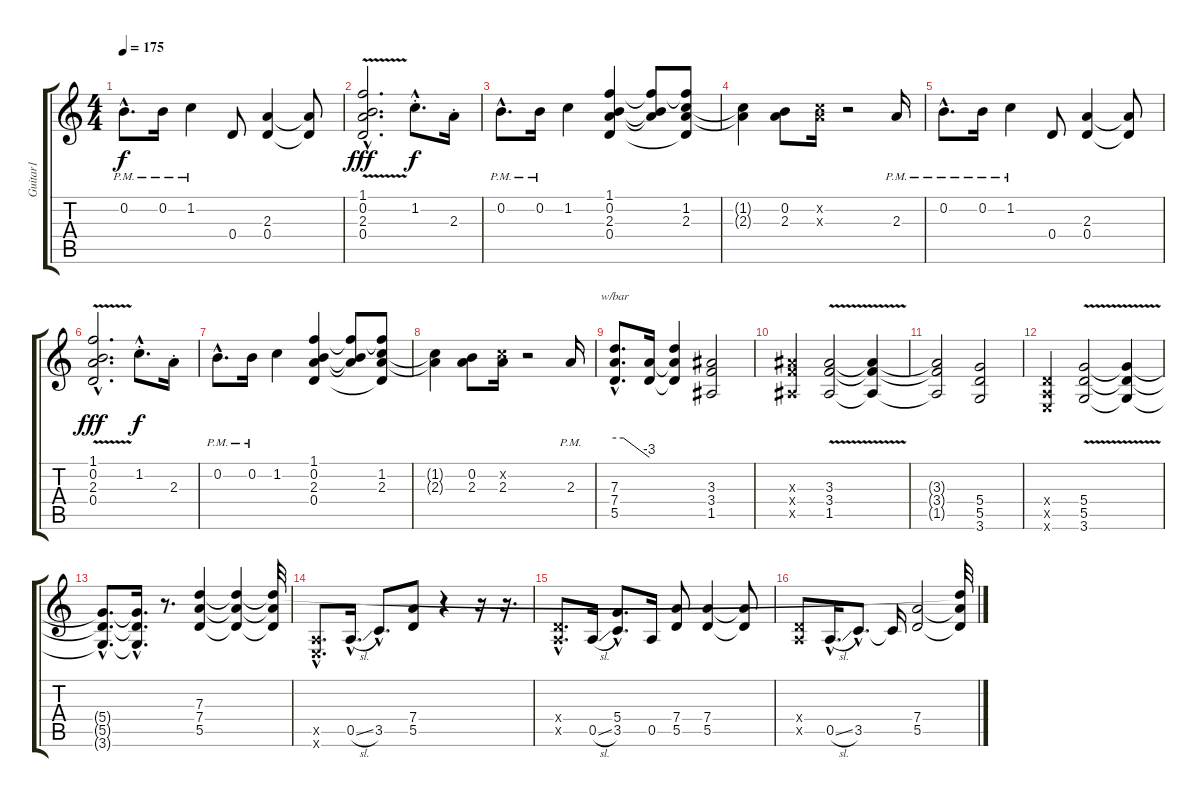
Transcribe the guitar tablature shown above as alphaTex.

\track ("Guitar1" "Guitar1") {instrument electricguitarclean}
\staff {score tabs}
\tuning (E4 B3 G3 D3 A2 E2) {hide}
\ts (4 4)
\tempo 175
\clef g2
\ks c
0.2{hac pm}.8{d dy f} 0.2{pm}.16 1.2{pm}.4 0.4.8 (2.3 0.4).4 (2.3{t} 0.4{t}).8 |
(1.1{hac} 0.2{v hac} 2.3{hac} 0.4{v hac}).2{d dy fff} 1.2{hac st}.8{d dy f} 2.3{st}.16 |
0.2{hac pm}.8{d} 0.2{pm}.16 1.2.4 (1.1 0.2 2.3 0.4).4 (1.1{t} 0.2{t} 2.3{t}).8 (1.1{t} 1.2 2.3 0.4{t}).8 |
(1.2{t} 2.3{t}).4 (0.2 2.3).8 (1.2{x} 2.3{x}).16 r.2 2.3{pm}.16 |
0.2{hac pm}.8{d} 0.2{pm}.16 1.2{pm}.4 0.4.8 (2.3 0.4).4 (2.3{t} 0.4{t}).8 |
(1.1{hac} 0.2{v hac} 2.3{hac} 0.4{v hac}).2{d dy fff} 1.2{hac st}.8{d dy f} 2.3{st}.16 |
0.2{hac pm}.8{d} 0.2{pm}.16 1.2.4 (1.1 0.2 2.3 0.4).4 (1.1{t} 0.2{t} 2.3{t}).8 (1.1{t} 1.2 2.3 0.4{t}).8 |
(1.2{t} 2.3{t}).4 (0.2 2.3).8 (1.2{x} 2.3).16 r.2 2.3{pm}.16 |
(7.3{hac} 7.4{hac} 5.5{hac}).8{d tbe (custom default 0 0 15 0 60 -12) volume 13 balance 13 instrument distortionguitar} (7.4{t} 5.5{t}).16 (7.3{t} 7.4{t} 5.5{t}).4 (3.3 3.4 1.5).2 |
(3.3{x} 3.4{x} 1.5{x}).4 (3.3{v} 3.4 1.5).2 (3.3{t} 3.4{t} 1.5{t}).4 |
(3.3{t} 3.4{t} 1.5{t}).2 (5.4 5.5 3.6).2 |
(0.4{x} 0.5{x} 0.6{x}).4 (5.4{v} 5.5 3.6{v}).2 (5.4{t} 5.5{t} 3.6{t}).4 |
(5.4{hac t} 5.5{hac t} 3.6{hac t}).8{d} (5.4{hac t} 5.5{hac t} 3.6{hac t}).16{d} r.8{d} (7.3 7.4 5.5).4 (7.3{t} 7.4{t} 5.5{t}).4 (7.3{t} 7.4{t} 5.5{t}).32 |
(0.5{hac x} 0.6{hac x}).8{d} 0.5{sl hac}.16{d} 3.5{hac}.8{d} (7.4 5.5).8 r.4 r.16 r.16{d} |
(0.4{hac x} 0.5{hac x}).8{d} 0.5{sl}.16 (5.4{hac} 3.5{hac}).8{d} 0.5.16 (7.4 5.5).8 (7.4 5.5).4 (7.4{t} 5.5{t}).8 |
(0.4{x} 0.5{x}).8 0.5{sl hac}.16{d} 3.5{hac}.8{d} 3.5{t}.16 (7.4 5.5).2 (7.3{t} 7.4{t} 5.5{t}).32
